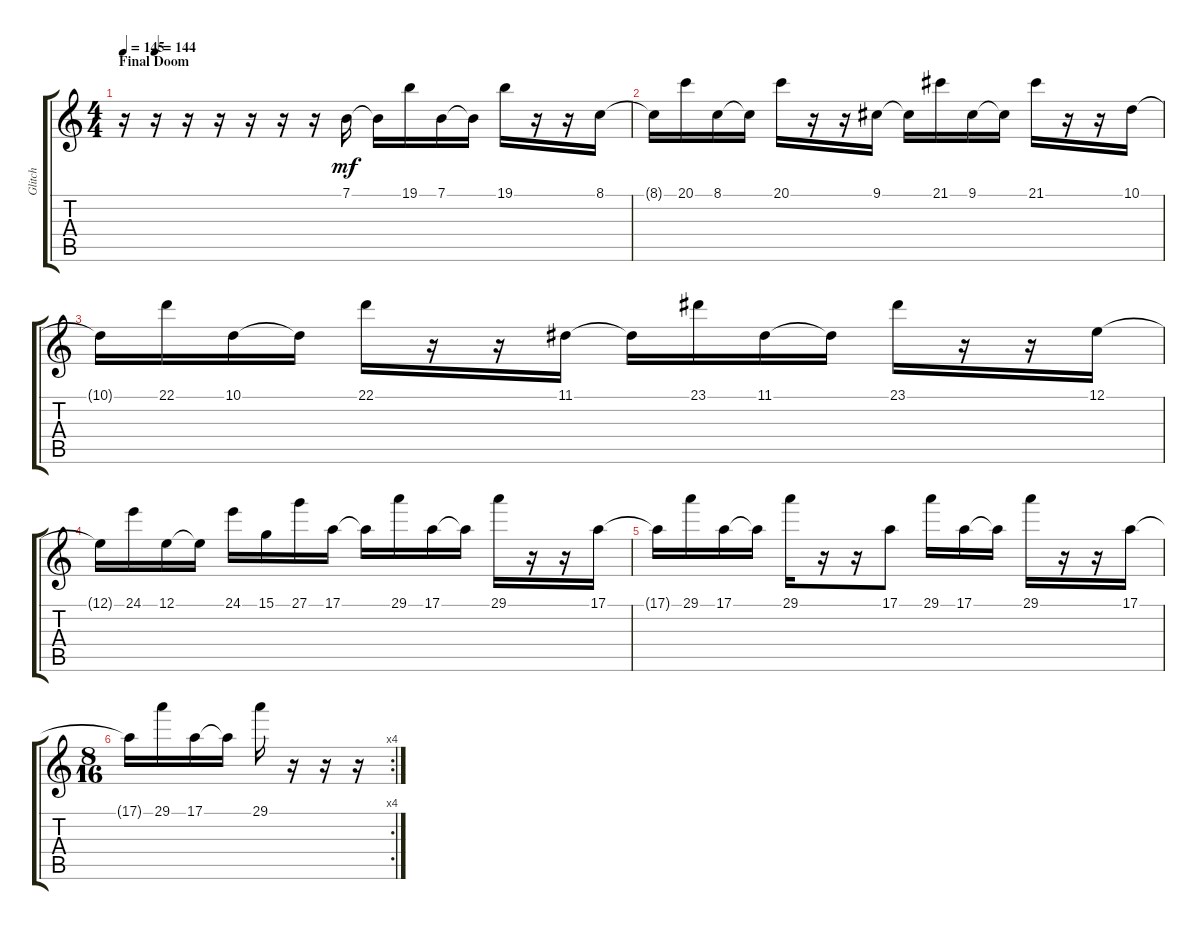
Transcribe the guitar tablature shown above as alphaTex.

\track ("Glitch" "Glitch") {instrument lead1square}
\staff {score tabs}
\tuning (E4 B3 G3 D3 A2 E2) {hide}
\ts (4 4)
\section ("" "Final Doom")
\tempo 145
\tempo (144 0.0625)
\clef g2
\ks c
r.16{dy f} r.16 r.16 r.16 r.16 r.16 r.16 7.1.16{dy mf} 7.1{t}.16 19.1.16 7.1.16 7.1{t}.16 19.1.16 r.16 r.16 8.1.16 |
8.1{t}.16 20.1.16 8.1.16 8.1{t}.16 20.1.16 r.16 r.16 9.1.16 9.1{t}.16 21.1.16 9.1.16 9.1{t}.16 21.1.16 r.16 r.16 10.1.16 |
10.1{t}.16 22.1.16 10.1.16 10.1{t}.16 22.1.16 r.16 r.16 11.1.16 11.1{t}.16 23.1.16 11.1.16 11.1{t}.16 23.1.16 r.16 r.16 12.1.16 |
12.1{t}.16 24.1.16 12.1.16 12.1{t}.16 24.1.16 15.1.16 27.1.16 17.1.16 17.1{t}.16 29.1.16 17.1.16 17.1{t}.16 29.1.16 r.16 r.16 17.1.16 |
17.1{t}.16 29.1.16 17.1.16 17.1{t}.16 29.1.16 r.16 r.16 17.1.8 29.1.16 17.1.16 17.1{t}.16 29.1.16 r.16 r.16 17.1.16 |
\rc 4
\ts (8 16)
17.1{t}.16 29.1.16 17.1.16 17.1{t}.16 29.1.16 r.16 r.16 r.16
